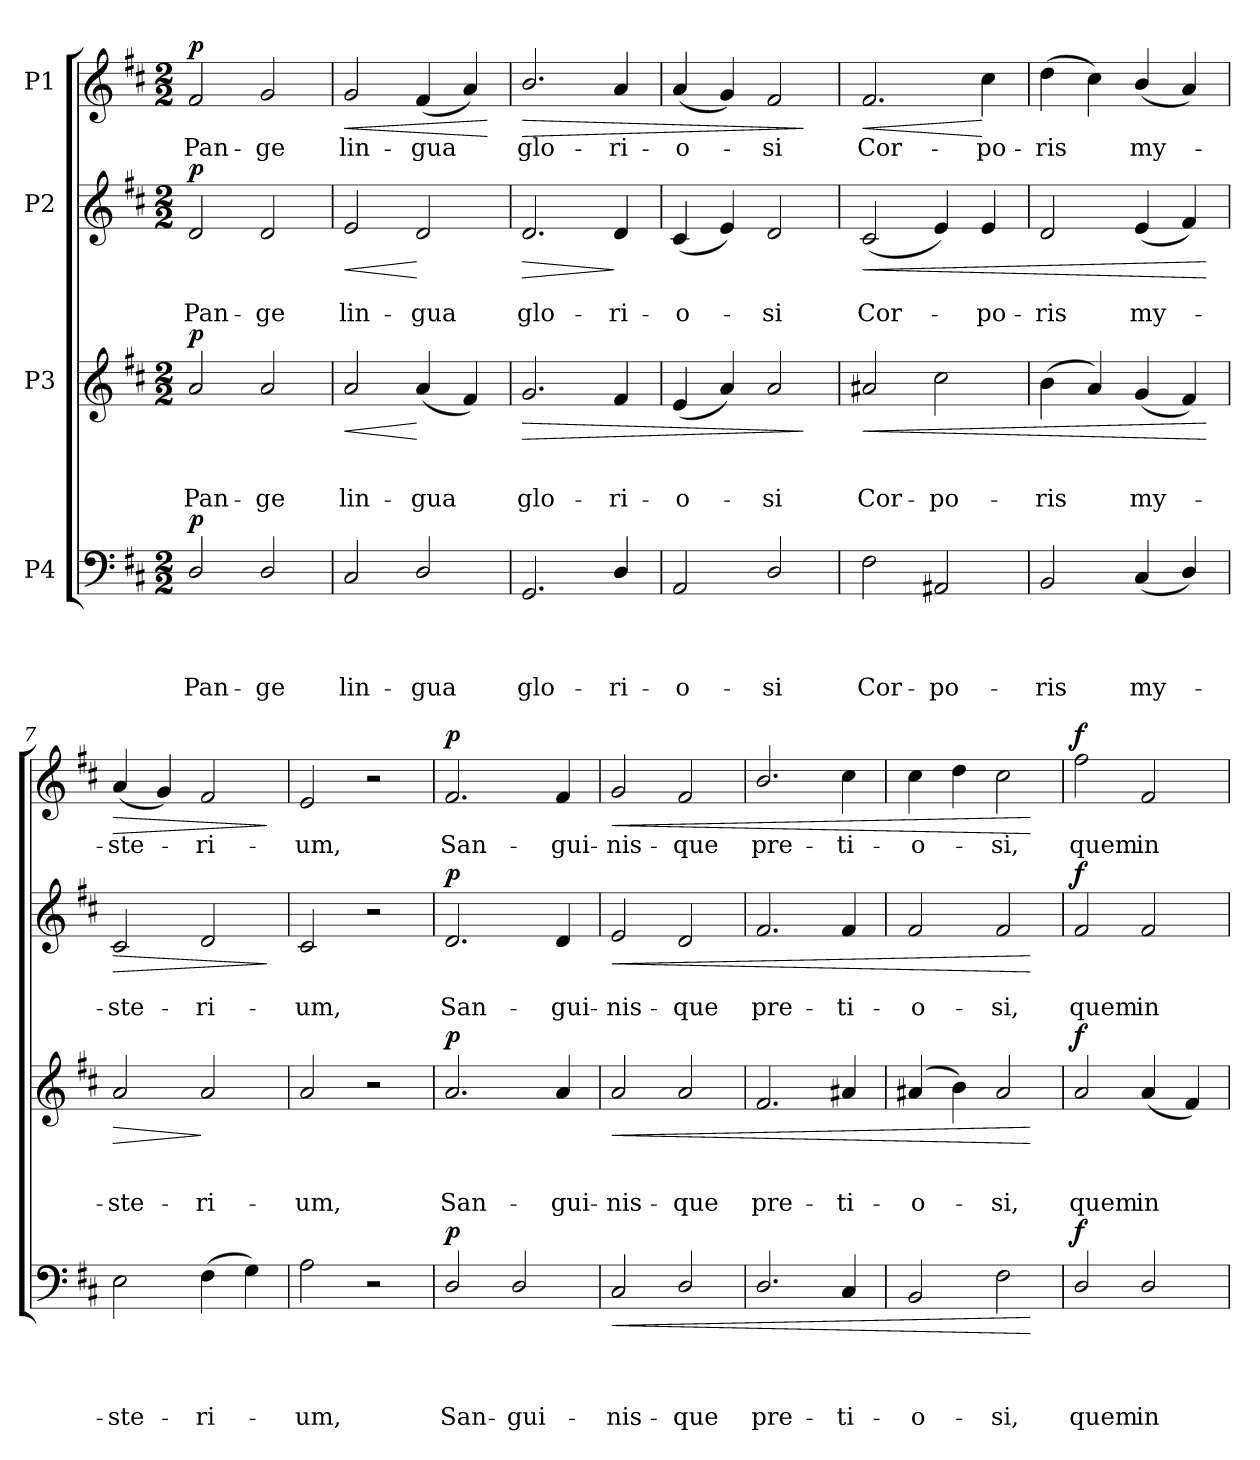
**kern	**text	**text	**text	**text	**dynam	**kern	**text	**text	**text	**dynam	**kern	**text	**text	**dynam	**kern	**text	**dynam
*part4	*part4	*part4	*part4	*part4	*part4	*part3	*part3	*part3	*part3	*part3	*part2	*part2	*part2	*part2	*part1	*part1	*part1
*staff4	*staff4	*staff4	*staff4	*staff4	*staff4	*staff3	*staff3	*staff3	*staff3	*staff3	*staff2	*staff2	*staff2	*staff2	*staff1	*staff1	*staff1
*I"P4	*	*	*	*	*	*I"P3	*	*	*	*	*I"P2	*	*	*	*I"P1	*	*
*clefF4	*	*	*	*	*	*clefG2	*	*	*	*	*clefG2	*	*	*	*clefG2	*	*
*k[f#c#]	*	*	*	*	*	*k[f#c#]	*	*	*	*	*k[f#c#]	*	*	*	*k[f#c#]	*	*
*D:	*	*	*	*	*	*D:	*	*	*	*	*D:	*	*	*	*D:	*	*
*M2/2	*	*	*	*	*	*M2/2	*	*	*	*	*M2/2	*	*	*	*M2/2	*	*
=1	=1	=1	=1	=1	=1	=1	=1	=1	=1	=1	=1	=1	=1	=1	=1	=1	=1
!	!	!	!	!LO:LY:b	!LO:DY:a	!	!	!	!LO:LY:b	!LO:DY:a	!	!	!LO:LY:b	!LO:DY:a	!	!LO:LY:b	!LO:DY:a
2D/	.	.	.	Pan-	p	2a/	.	.	Pan-	p	2d/	.	Pan-	p	2f#/	Pan-	p
!	!	!	!	!LO:LY:b	!	!	!	!	!LO:LY:b	!	!	!	!LO:LY:b	!	!	!LO:LY:b	!
2D/	.	.	.	-ge	.	2a/	.	.	-ge	.	2d/	.	-ge	.	2g/	-ge	.
=2	=2	=2	=2	=2	=2	=2	=2	=2	=2	=2	=2	=2	=2	=2	=2	=2	=2
!	!	!	!	!LO:LY:b	!	!	!	!	!LO:LY:b	!LO:HP:b	!	!	!LO:LY:b	!LO:HP:b	!	!LO:LY:b	!LO:HP:b
2C#/	.	.	.	lin-	.	2a/	.	.	lin-	<	2e/	.	lin-	<	2g/	lin-	<
!	!	!	!	!LO:LY:b	!	!	!	!	!LO:LY:b	!	!	!	!LO:LY:b	!	!	!LO:LY:b	!
2D/	.	.	.	-gua	.	(<4a/	.	.	-gua	[	2d/	.	-gua	[	(<4f#/	-gua	.
.	.	.	.	.	.	4f#/)	.	.	.	.	.	.	.	.	4a/)	.	.
.	.	.	.	.	.	.	.	.	.	.	.	.	.	.	.	.	[
=3	=3	=3	=3	=3	=3	=3	=3	=3	=3	=3	=3	=3	=3	=3	=3	=3	=3
!	!	!	!	!LO:LY:b	!	!	!	!	!LO:LY:b	!LO:HP:b	!	!	!LO:LY:b	!LO:HP:b	!	!LO:LY:b	!LO:HP:b
2.GG/	.	.	.	glo-	.	2.g/	.	.	glo-	>	2.d/	.	glo-	>	2.b/	glo-	>
!	!	!	!	!LO:LY:b	!	!	!	!	!LO:LY:b	!	!	!	!LO:LY:b	!	!	!LO:LY:b	!
4D/	.	.	.	-ri-	.	4f#/	.	.	-ri-	.	4d/	.	-ri-	]	4a/	-ri-	.
=4	=4	=4	=4	=4	=4	=4	=4	=4	=4	=4	=4	=4	=4	=4	=4	=4	=4
!	!	!	!	!LO:LY:b	!	!	!	!	!LO:LY:b	!	!	!	!LO:LY:b	!	!	!LO:LY:b	!
2AA/	.	.	.	-o-	.	(<4e/	.	.	-o-	.	(<4c#/	.	-o-	.	(<4a/	-o-	.
.	.	.	.	.	.	4a/)	.	.	.	.	4e/)	.	.	.	4g/)	.	.
!	!	!	!	!LO:LY:b	!	!	!	!	!LO:LY:b	!	!	!	!LO:LY:b	!	!	!LO:LY:b	!
2D/	.	.	.	-si	.	2a/	.	.	-si	.	2d/	.	-si	.	2f#/	-si	.
.	.	.	.	.	.	.	.	.	.	]	.	.	.	.	.	.	]
=5	=5	=5	=5	=5	=5	=5	=5	=5	=5	=5	=5	=5	=5	=5	=5	=5	=5
!	!	!	!	!LO:LY:b	!	!	!	!	!LO:LY:b	!LO:HP:b	!	!	!LO:LY:b	!LO:HP:b	!	!LO:LY:b	!LO:HP:b
2F#\	.	.	.	Cor-	.	2a#X/	.	.	Cor-	<	(<2c#/	.	Cor-	<	2.f#/	Cor-	<
!	!	!	!	!LO:LY:b	!	!	!	!	!LO:LY:b	!	!	!	!	!	!	!	!
2AA#X/	.	.	.	-po-	.	2cc#\	.	.	-po-	.	4e/)	.	.	.	.	.	.
!	!	!	!	!	!	!	!	!	!	!	!	!	!LO:LY:b	!	!	!LO:LY:b	!
.	.	.	.	.	.	.	.	.	.	.	4e/	.	-po-	.	4cc#\	-po-	[
=6	=6	=6	=6	=6	=6	=6	=6	=6	=6	=6	=6	=6	=6	=6	=6	=6	=6
!	!	!	!	!LO:LY:b	!	!	!	!	!LO:LY:b	!	!	!	!LO:LY:b	!	!	!LO:LY:b	!
2BB/	.	.	.	-ris	.	(>4b\	.	.	-ris	.	2d/	.	-ris	.	(>4dd\	-ris	.
.	.	.	.	.	.	4a/)	.	.	.	.	.	.	.	.	4cc#\)	.	.
!	!	!	!	!LO:LY:b	!	!	!	!	!LO:LY:b	!	!	!	!LO:LY:b	!	!	!LO:LY:b	!
(<4C#/	.	.	.	my-	.	(<4g/	.	.	my-	.	(<4e/	.	my-	.	(<4b/	my-	.
4D/)	.	.	.	.	.	4f#/)	.	.	.	.	4f#/)	.	.	.	4a/)	.	.
.	.	.	.	.	.	.	.	.	.	[	.	.	.	[	.	.	.
=7	=7	=7	=7	=7	=7	=7	=7	=7	=7	=7	=7	=7	=7	=7	=7	=7	=7
!	!	!	!	!LO:LY:b	!	!	!	!	!LO:LY:b	!LO:HP:b	!	!	!LO:LY:b	!LO:HP:b	!	!LO:LY:b	!LO:HP:b
2E\	.	.	.	-ste-	.	2a/	.	.	-ste-	>	2c#/	.	-ste-	>	(<4a/	-ste-	>
.	.	.	.	.	.	.	.	.	.	.	.	.	.	.	4g/)	.	.
!	!	!	!	!LO:LY:b	!	!	!	!	!LO:LY:b	!	!	!	!LO:LY:b	!	!	!LO:LY:b	!
(>4F#\	.	.	.	-ri-	.	2a/	.	.	-ri-	]	2d/	.	-ri-	.	2f#/	-ri-	.
4G\)	.	.	.	.	.	.	.	.	.	.	.	.	.	.	.	.	.
.	.	.	.	.	.	.	.	.	.	.	.	.	.	]	.	.	]
=8	=8	=8	=8	=8	=8	=8	=8	=8	=8	=8	=8	=8	=8	=8	=8	=8	=8
!	!	!	!	!LO:LY:b	!	!	!	!	!LO:LY:b	!	!	!	!LO:LY:b	!	!	!LO:LY:b	!
2A\	.	.	.	-um,	.	2a/	.	.	-um,	.	2c#/	.	-um,	.	2e/	-um,	.
2r	.	.	.	.	.	2r	.	.	.	.	2r	.	.	.	2r	.	.
!!LO:LB:g=z
=9	=9	=9	=9	=9	=9	=9	=9	=9	=9	=9	=9	=9	=9	=9	=9	=9	=9
!	!	!	!	!LO:LY:b	!LO:DY:a	!	!	!	!LO:LY:b	!LO:DY:a	!	!	!LO:LY:b	!LO:DY:a	!	!LO:LY:b	!LO:DY:a
2D/	.	.	.	San-	p	2.a/	.	.	San-	p	2.d/	.	San-	p	2.f#/	San-	p
!	!	!	!	!LO:LY:b	!	!	!	!	!	!	!	!	!	!	!	!	!
2D/	.	.	.	-gui-	.	.	.	.	.	.	.	.	.	.	.	.	.
!	!	!	!	!	!	!	!	!	!LO:LY:b	!	!	!	!LO:LY:b	!	!	!LO:LY:b	!
.	.	.	.	.	.	4a/	.	.	-gui-	.	4d/	.	-gui-	.	4f#/	-gui-	.
=10	=10	=10	=10	=10	=10	=10	=10	=10	=10	=10	=10	=10	=10	=10	=10	=10	=10
!	!	!	!	!LO:LY:b	!LO:HP:b	!	!	!	!LO:LY:b	!LO:HP:b	!	!	!LO:LY:b	!LO:HP:b	!	!LO:LY:b	!LO:HP:b
2C#/	.	.	.	-nis-	<	2a/	.	.	-nis-	<	2e/	.	-nis-	<	2g/	-nis-	<
!	!	!	!	!LO:LY:b	!	!	!	!	!LO:LY:b	!	!	!	!LO:LY:b	!	!	!LO:LY:b	!
2D/	.	.	.	-que	.	2a/	.	.	-que	.	2d/	.	-que	.	2f#/	-que	.
=11	=11	=11	=11	=11	=11	=11	=11	=11	=11	=11	=11	=11	=11	=11	=11	=11	=11
!	!	!	!	!LO:LY:b	!	!	!	!	!LO:LY:b	!	!	!	!LO:LY:b	!	!	!LO:LY:b	!
2.D/	.	.	.	pre-	.	2.f#/	.	.	pre-	.	2.f#/	.	pre-	.	2.b/	pre-	.
!	!	!	!	!LO:LY:b	!	!	!	!	!LO:LY:b	!	!	!	!LO:LY:b	!	!	!LO:LY:b	!
4C#/	.	.	.	-ti-	.	4a#X/	.	.	-ti-	.	4f#/	.	-ti-	.	4cc#\	-ti-	.
=12	=12	=12	=12	=12	=12	=12	=12	=12	=12	=12	=12	=12	=12	=12	=12	=12	=12
!	!	!	!	!LO:LY:b	!	!	!	!	!LO:LY:b	!	!	!	!LO:LY:b	!	!	!LO:LY:b	!
2BB/	.	.	.	-o-	.	(<4a#X/	.	.	-o-	.	2f#/	.	-o-	.	4cc#\	-o-	.
.	.	.	.	.	.	4b\)	.	.	.	.	.	.	.	.	4dd\	.	.
!	!	!	!	!LO:LY:b	!	!	!	!	!LO:LY:b	!	!	!	!LO:LY:b	!	!	!LO:LY:b	!
2F#\	.	.	.	-si,	.	2a#/	.	.	-si,	.	2f#/	.	-si,	.	2cc#\	-si,	.
.	.	.	.	.	[	.	.	.	.	[	.	.	.	[	.	.	[
=13	=13	=13	=13	=13	=13	=13	=13	=13	=13	=13	=13	=13	=13	=13	=13	=13	=13
!	!	!	!	!LO:LY:b	!LO:DY:a	!	!	!	!LO:LY:b	!LO:DY:a	!	!	!LO:LY:b	!LO:DY:a	!	!LO:LY:b	!LO:DY:a
2D/	.	.	.	quem	f	2a/	.	.	quem	f	2f#/	.	quem	f	2ff#\	quem	f
!	!	!	!	!LO:LY:b	!	!	!	!	!LO:LY:b	!	!	!	!LO:LY:b	!	!	!LO:LY:b	!
2D/	.	.	.	in	.	(<4a/	.	.	in	.	2f#/	.	in	.	2f#/	in	.
.	.	.	.	.	.	4f#/)	.	.	.	.	.	.	.	.	.	.	.
=	=	=	=	=	=	=	=	=	=	=	=	=	=	=	=	=	=
*-	*-	*-	*-	*-	*-	*-	*-	*-	*-	*-	*-	*-	*-	*-	*-	*-	*-
